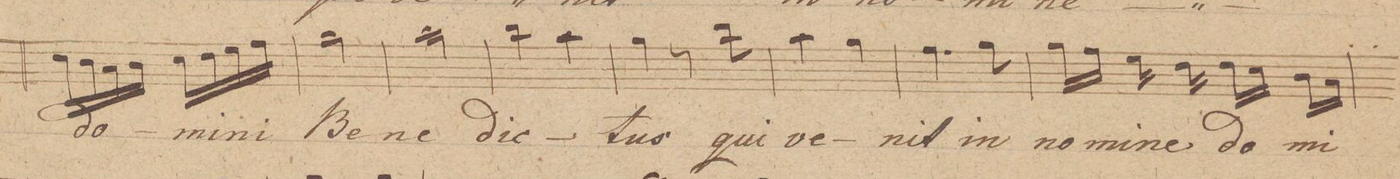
**kern	**text
*I"Tenore 1mo	*
*clefC4	*
*k[b-]	*
*M2/4	*
16B-\LL	do-
16A\	.
16G\	.
16A\JJ	.
16B-\LL	-mi-
16c\	.
16d\	-ni
16e\JJ	.
=54	=54
2f\	Be-
=55	=55
2g\	-ne-
=56	=56
4a\	-dic-
4g\	.
=57	=57
4f\	-tus
8r	.
8a\	qui
=58	=58
4g\	ve-
4f\	.
=59	=59
4.e\	-nit
8f\	in
=60	=60
16f\LL	no-
16e\JJ	.
16d\	-mi-
16c\	-ne
16c\LL	do-
16B-\JJ	.
16A\LL	-mi-
16G\JJ	.
=61	=61
*-	*-
